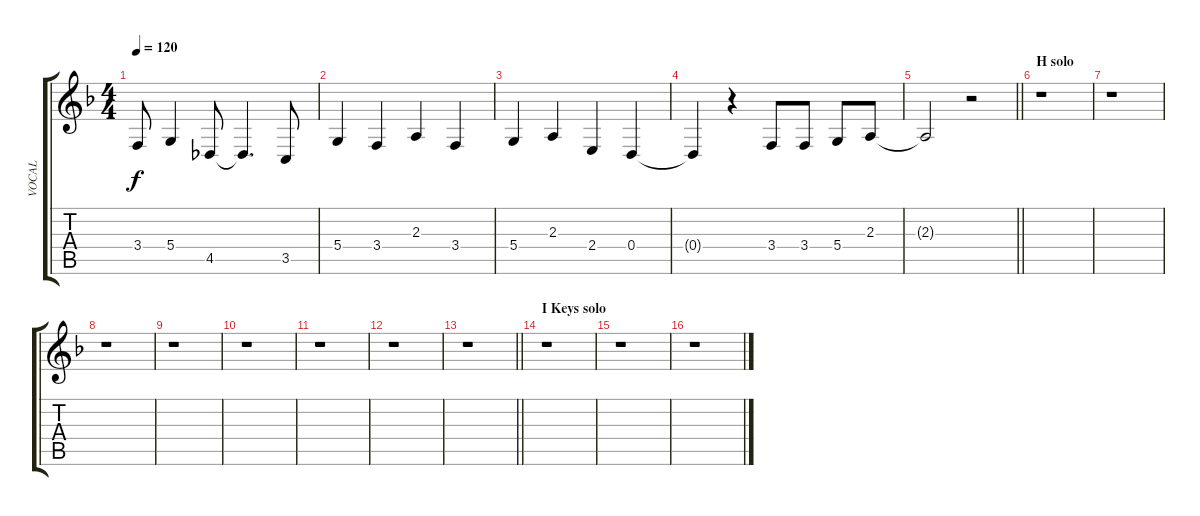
\track ("VOCAL" "VOCAL") {instrument electricpiano1}
\staff {score tabs}
\tuning (E4 B3 G3 D3 A2 E2) {hide}
\ts (4 4)
\tempo 120
\clef g2
\ks f
3.4.8{dy f} 5.4.4 4.5.8 4.5{t}.4{d} 3.5.8 |
5.4.4 3.4.4 2.3.4 3.4.4 |
5.4.4 2.3.4 2.4.4 0.4.4 |
0.4{t}.4 r.4 3.4.8 3.4.8 5.4.8 2.3.8 |
\barLineRight lightlight
2.3{t}.2 r.2 |
\section ("" "H solo")
r.1 |
r.1 |
r.1 |
r.1 |
r.1 |
r.1 |
r.1 |
\barLineRight lightlight
r.1 |
\section ("" "I Keys solo")
r.1 |
r.1 |
r.1
